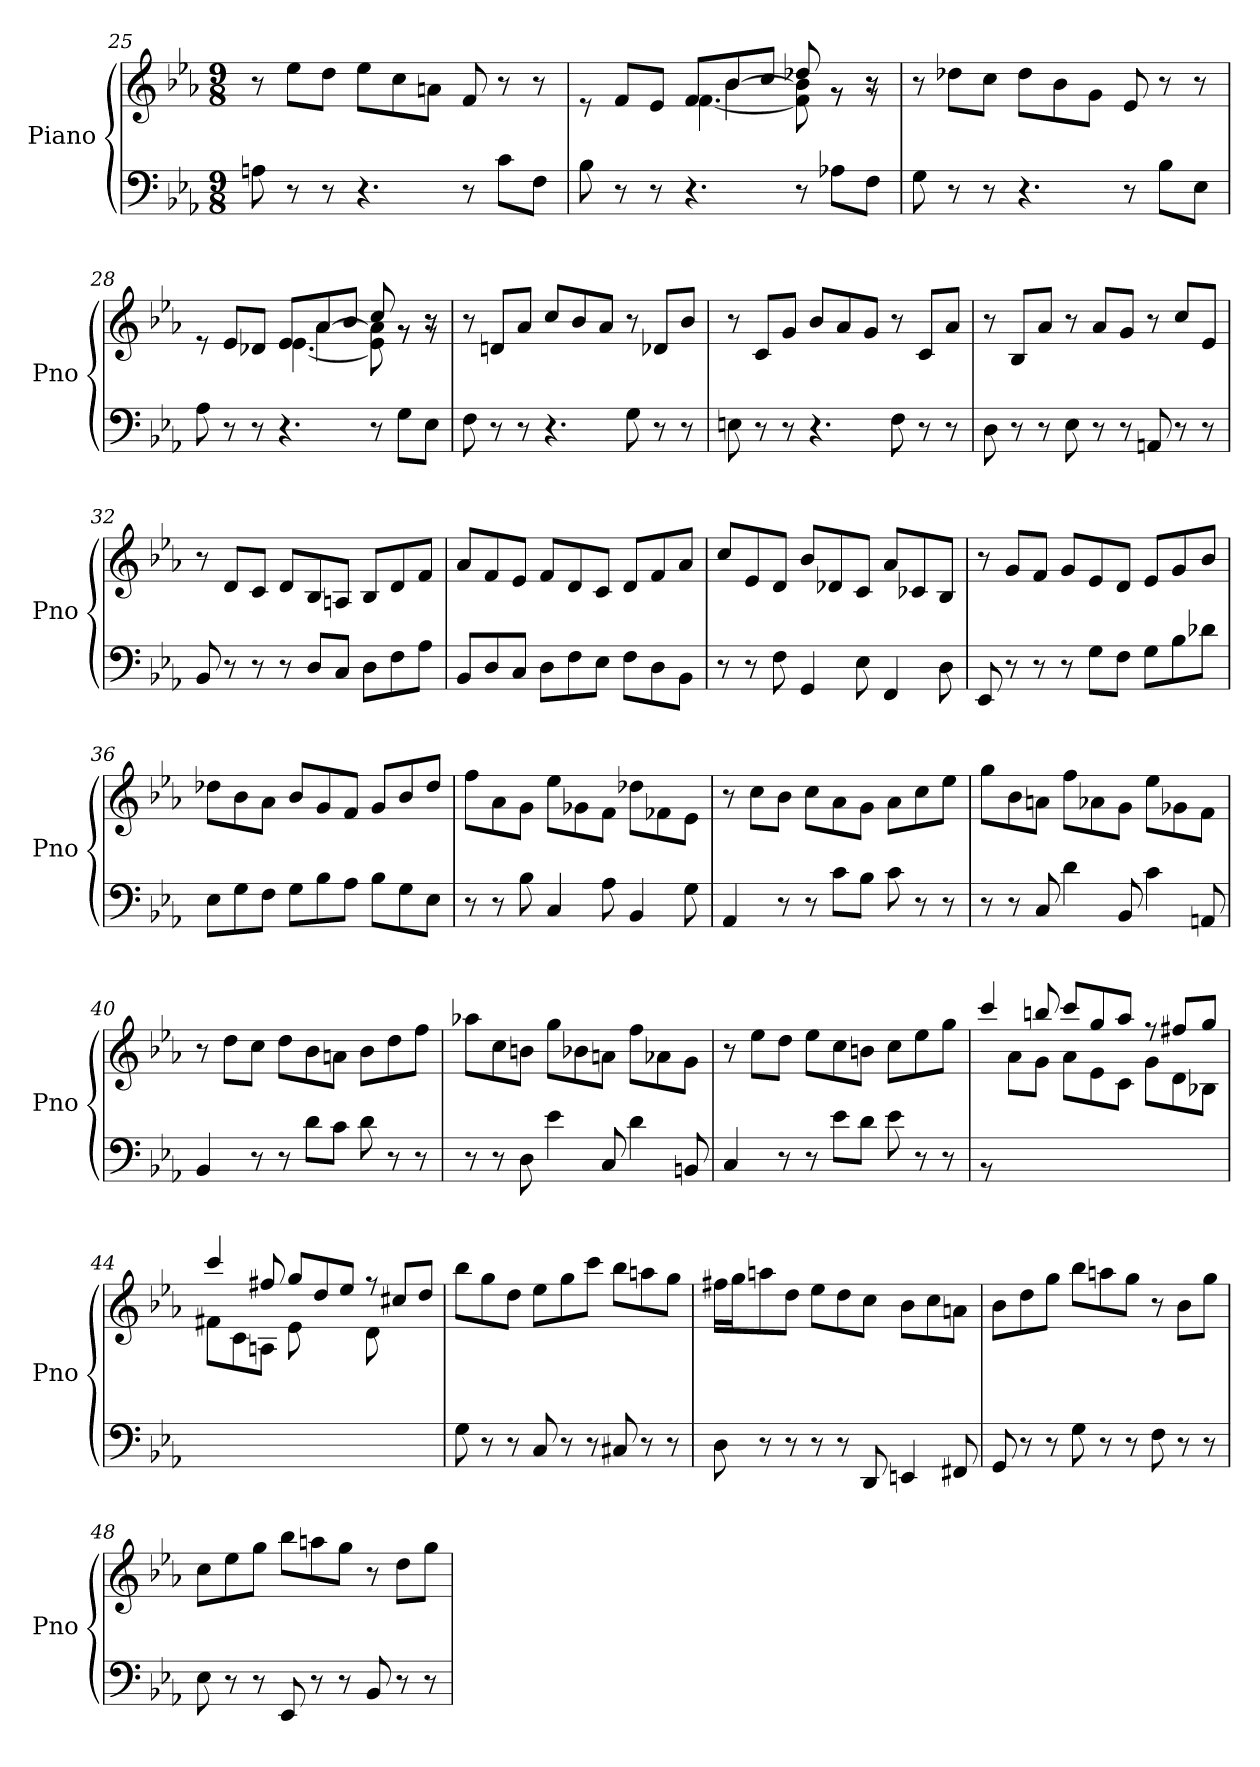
**kern	**kern
*part1	*part1
*staff2	*staff1
*I"Piano	*
*I'Pno	*
*clefF4	*clefG2
*k[b-e-a-]	*k[b-e-a-]
*M9/8	*M9/8
=25	=25
8An\	8r
8r	8ee-\L
8r	8dd\J
4.r	8ee-\L
.	8cc\
.	8an\J
8r	8f/
8c\L	8r
8F\J	8r
!!LO:LB:g=z
=26	=26
*	*^
*	*	*^
8B-\	8re	4.ryy	2ryy
8r	8f/L	.	.
8r	8e-/J	.	.
4.r	8fL	[4.f\	.
.	8b-/	.	[4b-\
.	8cc/J	.	.
8r	8dd-X/	8f\] 8b-\]	4ryy
8A-X\L	8rg	8r	.
8F\J	8rg	8r	8r
*	*v	*v	*v
!!LO:LB:g=z
=27	=27
8G\	8r
8r	8dd-X\L
8r	8cc\J
4.r	8dd-\L
.	8b-\
.	8g\J
8r	8e-/
8B-\L	8r
8E-\J	8r
=28	=28
*	*^
*	*	*^
8A-\	8re	4.ryy	2ryy
8r	8e-/L	.	.
8r	8d-X/J	.	.
4.r	8e-L	[4.e-\	.
.	8a-/	.	[4a-\
.	8b-/J	.	.
8r	8cc/	8e-\] 8a-\]	4ryy
8G\L	8rg	8r	.
8E-\J	8rg	8r	8r
*	*v	*v	*v
=29	=29
8F\	8r
8r	8dn/L
8r	8a-/J
4.r	8cc/L
.	8b-/
.	8a-/J
8G\	8r
8r	8d-X/L
8r	8b-/J
=30	=30
8En\	8r
8r	8c/L
8r	8g/J
4.r	8b-/L
.	8a-/
.	8g/J
8F\	8r
8r	8c/L
8r	8a-/J
!!LO:LB:g=z
=31	=31
8D\	8r
8r	8B-/L
8r	8a-/J
8E-\	8r
8r	8a-/L
8r	8g/J
8AAn/	8r
8r	8cc/L
8r	8e-/J
!!LO:LB:g=z
=32	=32
8BB-/	8r
8r	8d/L
8r	8c/J
8r	8d/L
8D/L	8B-/
8C/J	8An/J
8D\L	8B-/L
8F\	8d/
8A-\J	8f/J
=33	=33
8BB-/L	8a-/L
8D/	8f/
8C/J	8e-/J
8D\L	8f/L
8F\	8d/
8E-\J	8c/J
8F\L	8d/L
8D\	8f/
8BB-\J	8a-/J
=34	=34
8r	8cc/L
8r	8e-/
8F\	8d/J
4GG/	8b-/L
.	8d-X/
8E-\	8c/J
4FF/	8a-/L
.	8c-X/
8D\	8B-/J
=35	=35
8EE-/	8r
8r	8g/L
8r	8f/J
8r	8g/L
8G\L	8e-/
8F\J	8d/J
8G\L	8e-/L
8B-\	8g/
8d-X\J	8b-/J
!!LO:LB:g=z
=36	=36
8E-\L	8dd-X\L
8G\	8b-\
8F\J	8a-\J
8G\L	8b-/L
8B-\	8g/
8A-\J	8f/J
8B-\L	8g/L
8G\	8b-/
8E-\J	8dd-/J
!!LO:LB:g=z
=37	=37
8r	8ff\L
8r	8a-\
8B-\	8g\J
4C/	8ee-\L
.	8g-X\
8A-\	8f\J
4BB-/	8dd-X\L
.	8f-X\
8G\	8e-\J
=38	=38
4AA-/	8r
.	8cc\L
8r	8b-\J
8r	8cc\L
8c\L	8a-\
8B-\J	8g\J
8c\	8a-\L
8r	8cc\
8r	8ee-\J
=39	=39
8r	8gg\L
8r	8b-\
8C/	8an\J
4d\	8ff\L
.	8a-X\
8BB-/	8g\J
4c\	8ee-\L
.	8g-X\
8AAn/	8f\J
=40	=40
4BB-/	8r
.	8dd\L
8r	8cc\J
8r	8dd\L
8d\L	8b-\
8c\J	8an\J
8d\	8b-\L
8r	8dd\
8r	8ff\J
!!LO:PB:g=z
=41	=41
8r	8aa-X\L
8r	8cc\
8D\	8bn\J
4e-\	8gg\L
.	8b-X\
8C/	8an\J
4d\	8ff\L
.	8a-X\
8BBn/	8g\J
=42	=42
4C/	8r
.	8ee-\L
8r	8dd\J
8r	8ee-\L
8e-\L	8cc\
8d\J	8bn\J
8e-\	8cc\L
8r	8ee-\
8r	8gg\J
=43	=43
*	*^
8rBB	4ccc/	8ryy
1ryy	.	8a-\L
.	8bbn/	8g\J
.	8ccc/L	8a-\L
.	8gg/	8e-\
.	8aa-/J	8c\J
.	8rff	8g\L
.	8ff#X/L	8d\
.	8gg/J	8B-X\J
=44	=44	=44
2ryy	4ccc/	8f#X\L
.	.	8c\
.	8ff#X/	8An\J
.	8gg/L	8e-\L
8B-/	8dd/	4ryy
8G/J	8ee-/J	.
8ryy	8rff	8d\L
8An/	8cc#X/L	4ryy
8F#X/J	8dd/J	.
*	*v	*v
!!LO:LB:g=z
=45	=45
8G\	8bb-\L
8r	8gg\
8r	8dd\J
8C/	8ee-\L
8r	8gg\
8r	8ccc\J
8C#X/	8bb-\L
8r	8aan\
8r	8gg\J
=46	=46
8D\	16ff#X\LL
.	16gg\J
8r	8aan\
8r	8dd\J
8r	8ee-\L
8r	8dd\
8DD/	8cc\J
4EEn/	8b-\L
.	8cc\
8FF#X/	8an\J
=47	=47
8GG/	8b-\L
8r	8dd\
8r	8gg\J
8G\	8bb-\L
8r	8aan\
8r	8gg\J
8F\	8r
8r	8b-\L
8r	8gg\J
!!LO:LB:g=z
=48	=48
8E-\	8cc\L
8r	8ee-\
8r	8gg\J
8EE-/	8bb-\L
8r	8aan\
8r	8gg\J
8BB-/	8r
8r	8dd\L
8r	8gg\J
=	=
*-	*-
